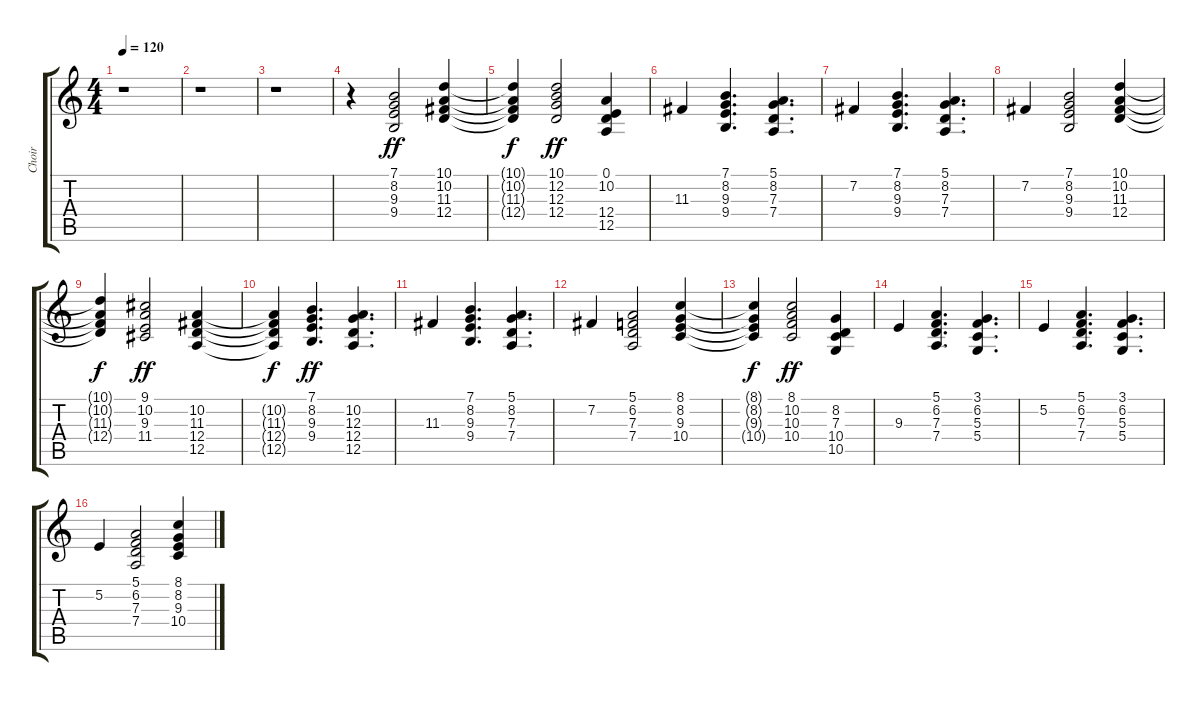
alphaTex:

\track ("Choir" "Choir") {instrument choiraahs}
\staff {score tabs}
\tuning (E4 B3 G3 D3 A2 D2) {hide}
\ts (4 4)
\tempo 120
\clef g2
\ks c
r.1{dy f} |
r.1 |
r.1 |
r.4 (7.1 8.2 9.3 9.4).2{dy ff} (10.1 10.2 11.3 12.4).4 |
(10.1{t} 10.2{t} 11.3{t} 12.4{t}).4{dy f} (10.1 12.2 12.3 12.4).2{dy ff} (0.1 10.2 12.4 12.5).4 |
11.3.4 (7.1 8.2 9.3 9.4).4{d} (5.1 8.2 7.3 7.4).4{d} |
7.2.4 (7.1 8.2 9.3 9.4).4{d} (5.1 8.2 7.3 7.4).4{d} |
7.2.4 (7.1 8.2 9.3 9.4).2 (10.1 10.2 11.3 12.4).4 |
(10.1{t} 10.2{t} 11.3{t} 12.4{t}).4{dy f} (9.1 10.2 9.3 11.4).2{dy ff} (10.2 11.3 12.4 12.5).4 |
(10.2{t} 11.3{t} 12.4{t} 12.5{t}).4{dy f} (7.1 8.2 9.3 9.4).4{d dy ff} (10.2 12.3 12.4 12.5).4{d} |
11.3.4 (7.1 8.2 9.3 9.4).4{d} (5.1 8.2 7.3 7.4).4{d} |
7.2.4 (5.1 6.2 7.3 7.4).2{volume 13} (8.1 8.2 9.3 10.4).4 |
(8.1{t} 8.2{t} 9.3{t} 10.4{t}).4{dy f} (8.1 10.2 10.3 10.4).2{dy ff} (8.2 7.3 10.4 10.5).4 |
9.3.4 (5.1 6.2 7.3 7.4).4{d} (3.1 6.2 5.3 5.4).4{d} |
5.2.4 (5.1 6.2 7.3 7.4).4{d} (3.1 6.2 5.3 5.4).4{d} |
5.2.4 (5.1 6.2 7.3 7.4).2{volume 12} (8.1 8.2 9.3 10.4).4{volume 12}
